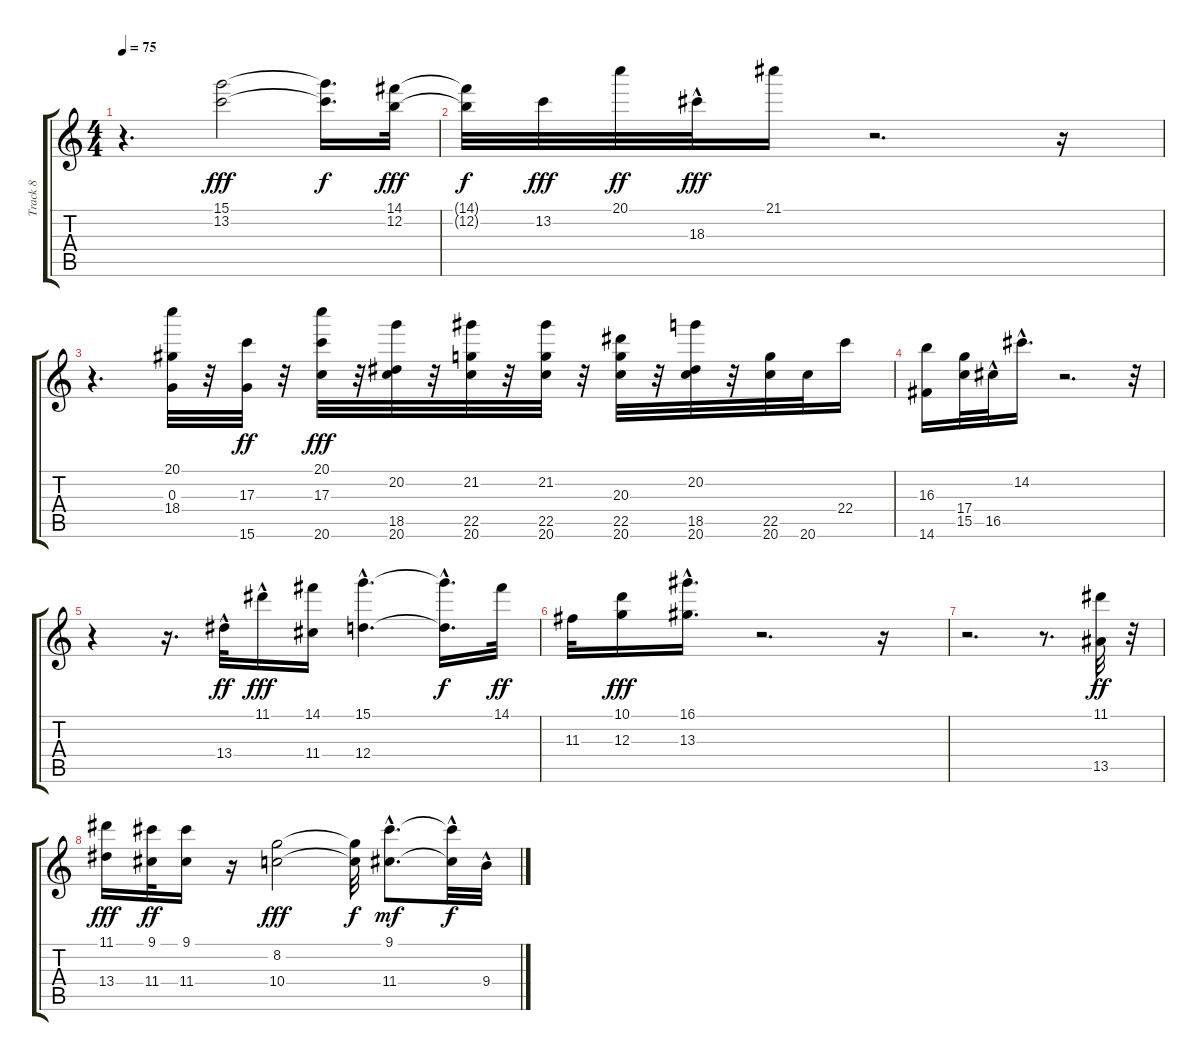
\track ("Track 8" "Track 8") {instrument acousticguitarnylon}
\staff {score tabs}
\tuning (E4 B3 G3 D3 A2 E2) {hide}
\ts (4 4)
\tempo 75
\clef g2
\ks c
r.4{d dy ff} (15.1 13.2).2{dy fff} (15.1{t} 13.2{t}).16{d dy f} (14.1 12.2).32{dy fff} |
(14.1{t} 12.2{t}).32{dy f} 13.2.32{dy fff} 20.1.32{dy ff} 18.3{hac}.32{dy fff} 21.1.16 r.2{d} r.16 |
r.4{d} (20.1 0.3 18.4).32 r.32 (17.3 15.6).32{dy ff} r.32 (20.1 17.3 20.6).32{dy fff} r.32 (20.2 18.5 20.6).32 r.32 (21.2 22.5 20.6).32 r.32 (21.2 22.5 20.6).32 r.32 (20.3 22.5 20.6).32 r.32 (20.2 18.5 20.6).32 r.32 (22.5 20.6).32 20.6.32 22.4.16 |
(16.3 14.6).16 (17.4 15.5).32 16.5{hac}.32 14.2{hac}.16{d} r.2{d} r.32 |
r.4 r.16{d} 13.4{hac}.32{dy ff} 11.1{hac}.16{dy fff} (14.1 11.4).16 (15.1{hac} 12.4{hac}).4{d} (15.1{t} 12.4{hac t}).16{d dy f} 14.1.32{dy ff} |
11.3.32 (10.1 12.3).16{dy fff} (16.1{hac} 13.3{hac}).16{d} r.2{d} r.16 |
r.2{d} r.8{d} (11.1 13.5).32{dy ff} r.32 |
(11.1 13.4).16{dy fff} (9.1 11.4).32{dy ff} (9.1 11.4).16 r.16 (8.2 10.4).2{dy fff} (8.2{t} 10.4{t}).32{dy f} (9.1{hac} 11.4{hac}).8{d dy mf} (9.1{hac t} 11.4{t}).32{dy f} 9.4{hac}.32
